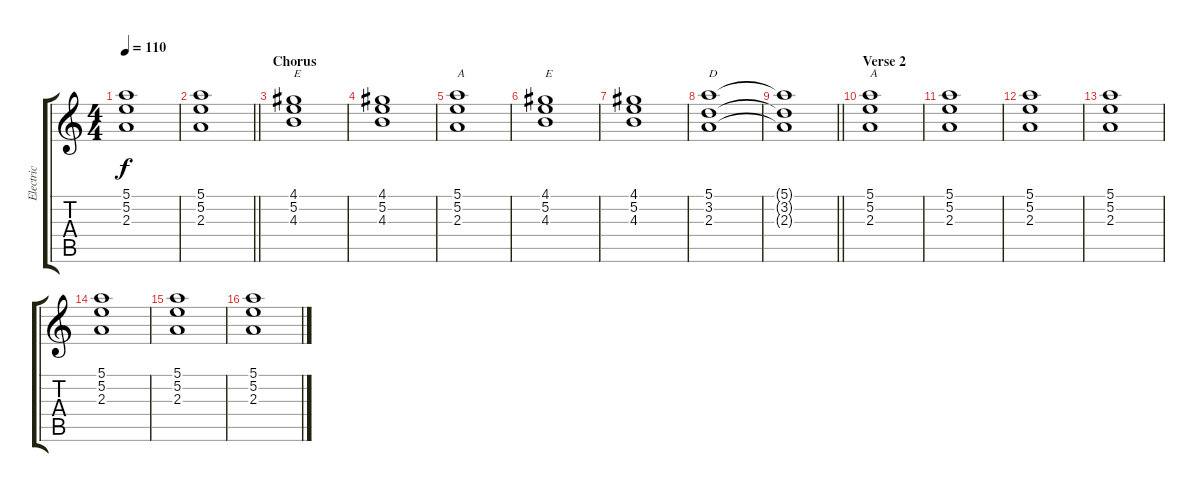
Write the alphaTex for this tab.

\track ("Electric" "Electric") {instrument overdrivenguitar}
\staff {score tabs}
\tuning (E4 B3 G3 D3 A2 E2) {hide}
\ts (4 4)
\tempo 110
\clef g2
\ks c
(5.1 5.2 2.3).1{dy f} |
\barLineRight lightlight
(5.1 5.2 2.3).1 |
\section ("" "Chorus")
(4.1 5.2 4.3).1{txt "E"} |
(4.1 5.2 4.3).1 |
(5.1 5.2 2.3).1{txt "A"} |
(4.1 5.2 4.3).1{txt "E"} |
(4.1 5.2 4.3).1 |
(5.1 3.2 2.3).1{txt "D"} |
\barLineRight lightlight
(5.1{t} 3.2{t} 2.3{t}).1 |
\section ("" "Verse 2")
(5.1 5.2 2.3).1{txt "A"} |
(5.1 5.2 2.3).1 |
(5.1 5.2 2.3).1 |
(5.1 5.2 2.3).1 |
(5.1 5.2 2.3).1 |
(5.1 5.2 2.3).1 |
(5.1 5.2 2.3).1
